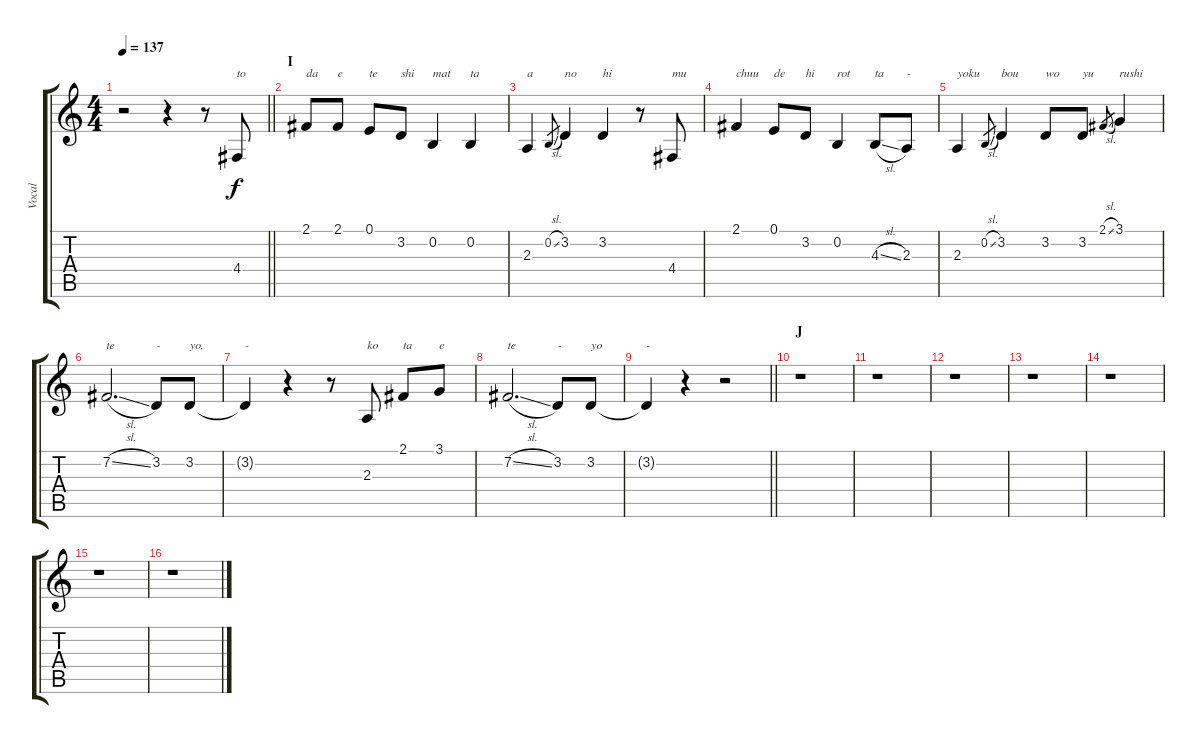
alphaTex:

\track ("Vocal" "Vocal") {instrument clarinet}
\staff {score tabs}
\tuning (E4 B3 G3 D3 A2 E2) {hide}
\ts (4 4)
\tempo 137
\clef g2
\barLineRight lightlight
\ks c
r.2{dy mp} r.4 r.8 4.4.8{txt "to" dy f} |
\section ("" "I")
2.1.8{txt "da"} 2.1.8{txt "e"} 0.1.8{txt "te"} 3.2.8{txt "shi"} 0.2.4{txt "mat"} 0.2.4{txt "ta"} |
2.3.4{txt "a"} 0.2{sl}.8{gr} 3.2.4{txt "no"} 3.2.4{txt "hi"} r.8 4.4.8{txt "mu"} |
2.1.4{txt "chuu"} 0.1.8{txt "de"} 3.2.8{txt "hi"} 0.2.4{txt "rot"} 4.3{sl}.8{txt "ta"} 2.3.8{txt "-"} |
2.3.4{txt "yoku"} 0.2{sl}.8{gr} 3.2.4{txt "bou"} 3.2.8{txt "wo"} 3.2.8{txt "yu"} 2.1{sl}.8{gr} 3.1.4{txt "rushi"} |
7.2{sl}.2{d txt "te"} 3.2.8{txt "-"} 3.2.8{txt "yo,"} |
3.2{t}.4{txt "-"} r.4 r.8 2.3.8{txt "ko"} 2.1.8{txt "ta"} 3.1.8{txt "e"} |
7.2{sl}.2{d txt "te"} 3.2.8{txt "-"} 3.2.8{txt "yo"} |
\barLineRight lightlight
3.2{t}.4{txt "-"} r.4 r.2 |
\section ("" "J")
r.1 |
r.1 |
r.1 |
r.1 |
r.1 |
r.1 |
r.1
